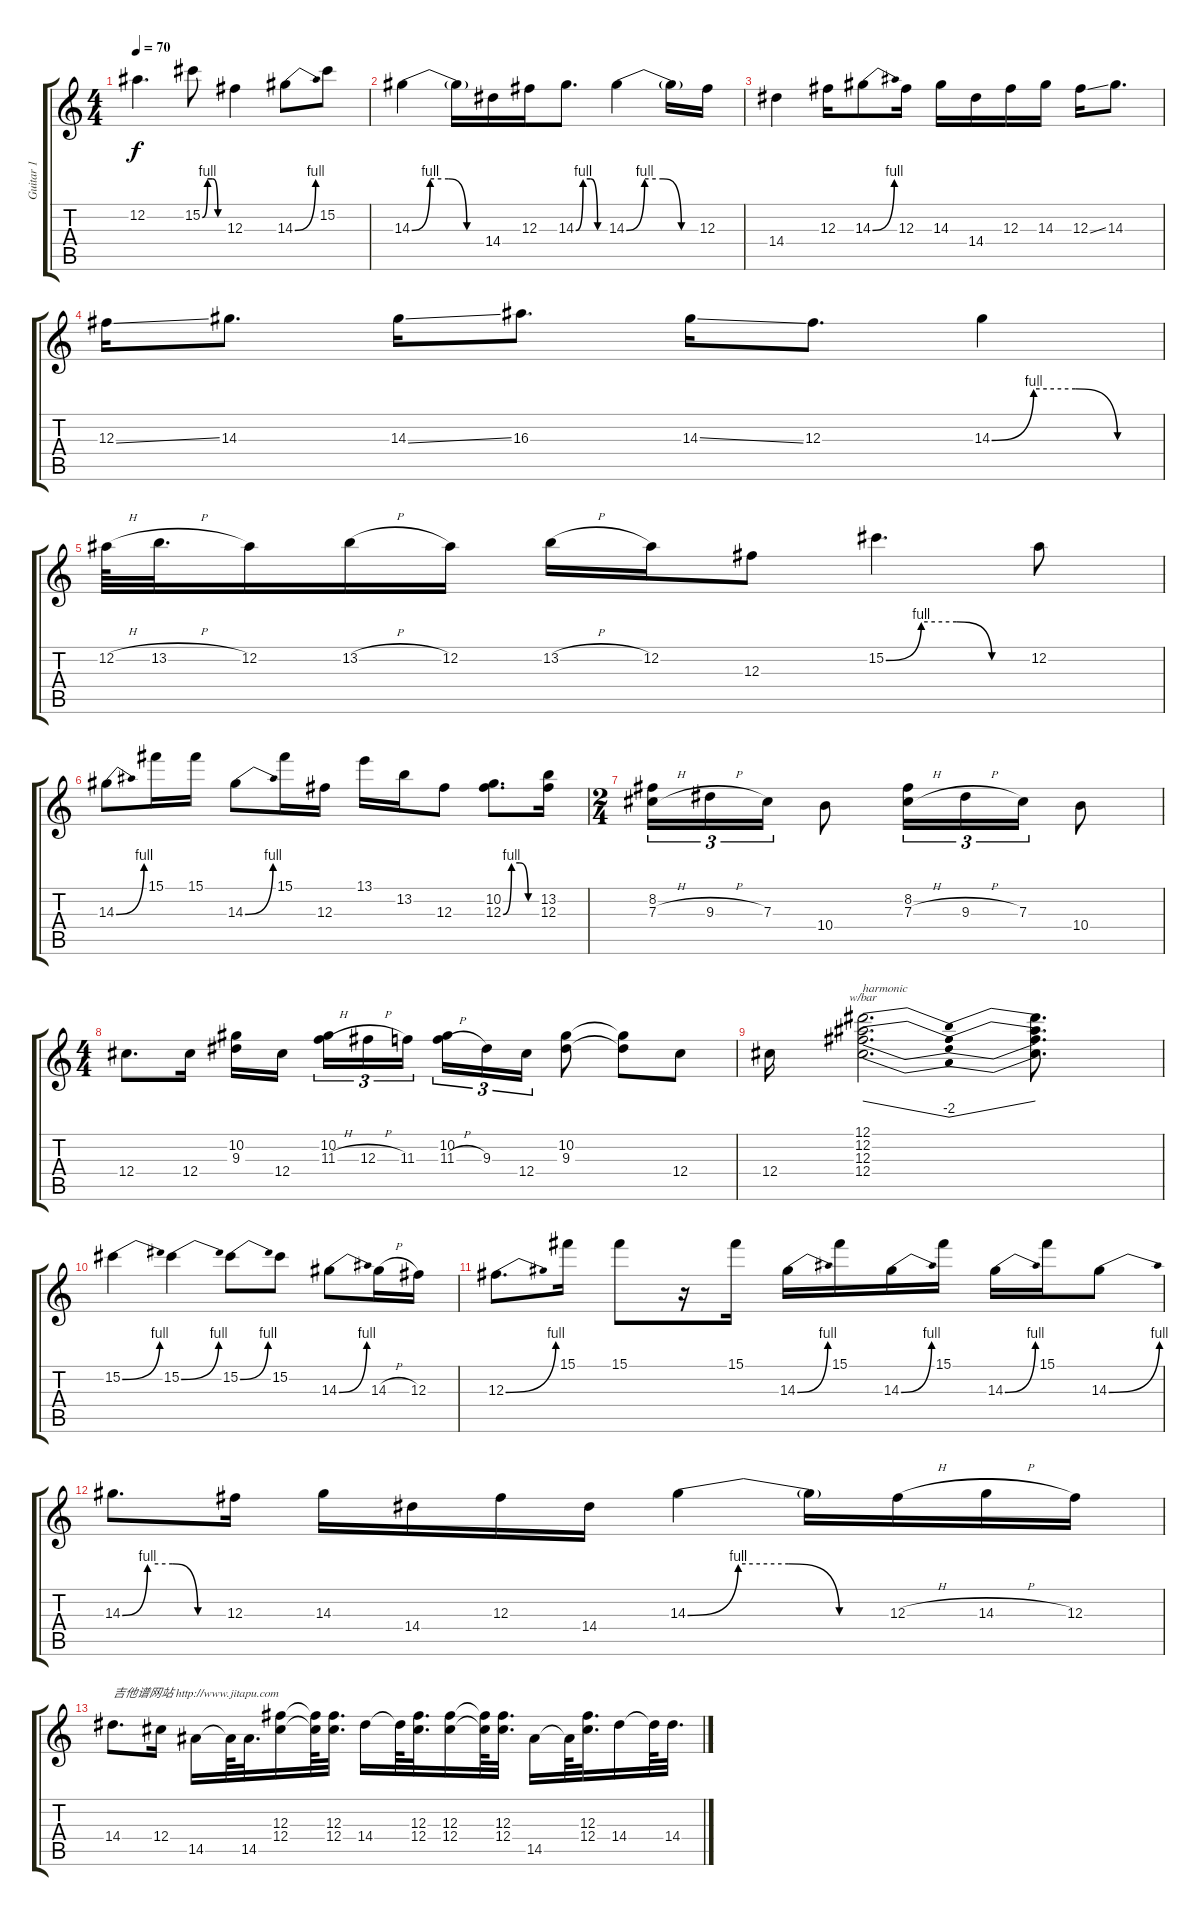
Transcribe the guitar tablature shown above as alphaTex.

\track ("Guitar 1" "Guitar 1") {instrument electricguitarclean}
\staff {score tabs}
\tuning (Eb4 Bb3 Gb3 Db3 Ab2 Eb2) {hide}
\ts (4 4)
\tempo 70
\clef g2
\ks c
12.2.4{d dy f} 15.2{be (custom 0 0 15 4 30 4 45 0 60 0)}.8 12.3.4 14.3{be (bend 0 0 60 4)}.8 15.2.8 |
14.3{be (custom 0 0 15 4 30 4 45 0 60 0)}.4 14.3{t}.16 14.4.16 12.3.16 14.3{be (custom 0 0 15 4 30 4 45 0 60 0)}.8{d} 14.3{be (custom 0 0 15 4 30 4 45 0 60 0)}.4 14.3{t}.16 12.3.16 |
14.4.4 12.3.16 14.3{be (bend 0 0 60 4)}.8 12.3.16 14.3.16 14.4.16 12.3.16 14.3.16 12.3{ss}.16 14.3.8{d} |
12.3{ss}.16 14.3.8{d} 14.3{ss}.16 16.3.8{d} 14.3{ss}.16 12.3.8{d} 14.3{be (custom 0 0 15 4 30 4 45 0 60 0)}.4 |
12.2{h}.64 13.2{h}.32{d} 12.2.16 13.2{h}.16 12.2.16 13.2{h}.16 12.2.16 12.3.8 15.2{be (custom 0 0 15 4 30 4 45 0 60 0)}.4{d} 12.2.8 |
14.3{be (bend 0 0 60 4)}.8 15.1.16 15.1.16 14.3{be (bend 0 0 60 4)}.8 15.1.16 12.3.16 13.1.16 13.2.16 12.3.8 (10.2 12.3{be (custom 0 0 15 4 30 4 45 0 60 0)}).8{d} (13.2 12.3).16 |
\ts (2 4)
(8.2 7.3{h}).16{tu (3 2)} 9.3{h}.16{tu (3 2)} 7.3.16{tu (3 2)} 10.4.8 (8.2 7.3{h}).16{tu (3 2)} 9.3{h}.16{tu (3 2)} 7.3.16{tu (3 2)} 10.4.8 |
\ts (4 4)
12.4.8{d} 12.4.16 (10.2 9.3).16 12.4.16{beam splitsecondary} (10.2 11.3{h}).16{tu (3 2)} 12.3{h}.16{tu (3 2)} 11.3.16{tu (3 2)} (10.2 11.3{h}).16{tu (3 2)} 9.3.16{tu (3 2)} 12.4.16{tu (3 2)} (10.2 9.3).8 (10.2{t} 9.3{t}).8 12.4.8 |
12.4.16 (12.1 12.2 12.3 12.4).2{d tbe (dip default 0 0 30 -8 60 0) txt "harmonic"} (12.1{t} 12.2{t} 12.3{t} 12.4{t}).8{d} |
15.2{be (bend 0 0 60 4)}.4 15.2{be (bend 0 0 60 4)}.4 15.2{be (bend 0 0 60 4)}.8 15.2.8 14.3{be (bend 0 0 60 4)}.8 14.3{h}.16 12.3.16 |
12.3{be (bend 0 0 60 4)}.8{d} 15.1.16 15.1.8 r.16 15.1.16 14.3{be (bend 0 0 60 4)}.16 15.1.16 14.3{be (bend 0 0 60 4)}.16 15.1.16 14.3{be (bend 0 0 60 4)}.16 15.1.16 14.3{be (bend 0 0 60 4)}.8 |
14.3{be (custom 0 0 15 4 30 4 45 0 60 0)}.8{d} 12.3.16 14.3.16 14.4.16 12.3.16 14.4.16 14.3{be (custom 0 0 15 4 30 4 45 0 60 0)}.4 14.3{t}.16 12.3{h}.16 14.3{h}.16 12.3.16 |
14.4.8{d txt "吉他谱网站 http://www.jitapu.com"} 12.4.16 14.5.16 14.5{t}.64 14.5.32{d} (12.3 12.4).16 (12.3{t} 12.4{t}).64 (12.3 12.4).32{d} 14.4.16 14.4{t}.64 (12.3 12.4).32{d} (12.3 12.4).16 (12.3{t} 12.4{t}).64 (12.3 12.4).32{d} 14.5.16 14.5{t}.64 (12.3 12.4).32{d} 14.4.16 14.4{t}.64 14.4.32{d}
